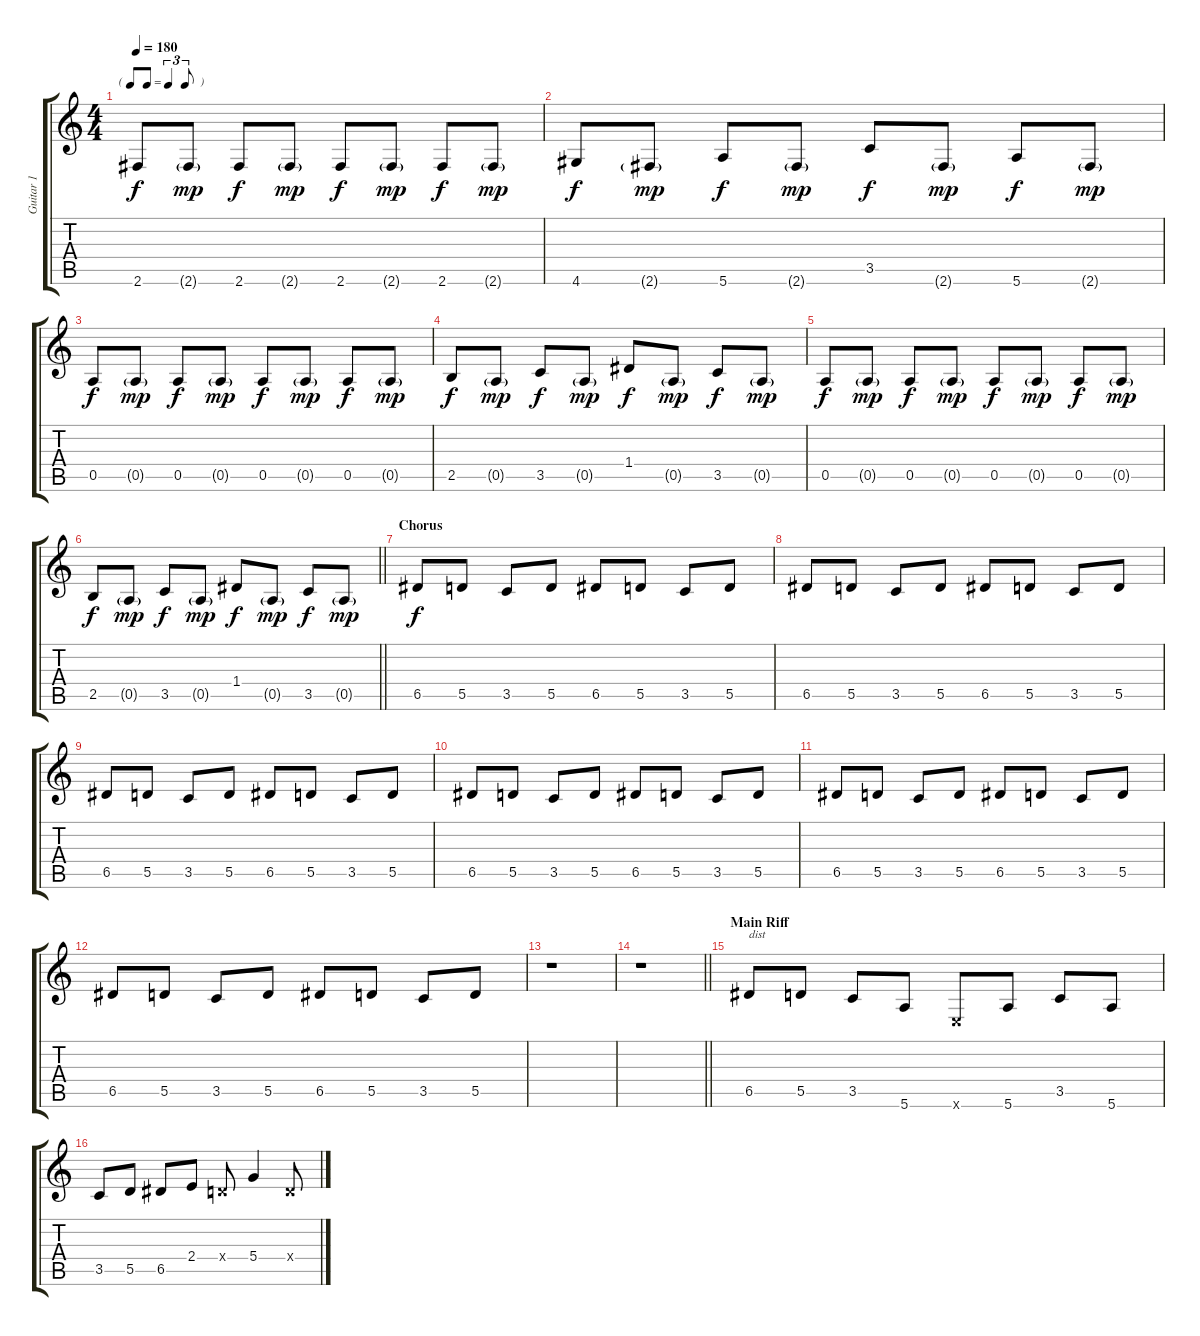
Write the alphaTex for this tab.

\track ("Guitar 1" "Guitar 1") {instrument overdrivenguitar}
\staff {score tabs}
\tuning (E4 B3 G3 D3 A2 E2) {hide}
\ts (4 4)
\tf triplet8th
\tempo 180
\clef g2
\ks c
2.6.8{dy f} 2.6{g}.8{dy mp} 2.6.8{dy f} 2.6{g}.8{dy mp} 2.6.8{dy f} 2.6{g}.8{dy mp} 2.6.8{dy f} 2.6{g}.8{dy mp} |
4.6.8{dy f} 2.6{g}.8{dy mp} 5.6.8{dy f} 2.6{g}.8{dy mp} 3.5.8{dy f} 2.6{g}.8{dy mp} 5.6.8{dy f} 2.6{g}.8{dy mp} |
0.5.8{dy f} 0.5{g}.8{dy mp} 0.5.8{dy f} 0.5{g}.8{dy mp} 0.5.8{dy f} 0.5{g}.8{dy mp} 0.5.8{dy f} 0.5{g}.8{dy mp} |
2.5.8{dy f} 0.5{g}.8{dy mp} 3.5.8{dy f} 0.5{g}.8{dy mp} 1.4.8{dy f} 0.5{g}.8{dy mp} 3.5.8{dy f} 0.5{g}.8{dy mp} |
0.5.8{dy f} 0.5{g}.8{dy mp} 0.5.8{dy f} 0.5{g}.8{dy mp} 0.5.8{dy f} 0.5{g}.8{dy mp} 0.5.8{dy f} 0.5{g}.8{dy mp} |
\barLineRight lightlight
2.5.8{dy f} 0.5{g}.8{dy mp} 3.5.8{dy f} 0.5{g}.8{dy mp} 1.4.8{dy f} 0.5{g}.8{dy mp} 3.5.8{dy f} 0.5{g}.8{dy mp} |
\section ("" "Chorus")
6.5.8{dy f} 5.5.8 3.5.8 5.5.8 6.5.8 5.5.8 3.5.8 5.5.8 |
6.5.8 5.5.8 3.5.8 5.5.8 6.5.8 5.5.8 3.5.8 5.5.8 |
6.5.8 5.5.8 3.5.8 5.5.8 6.5.8 5.5.8 3.5.8 5.5.8 |
6.5.8 5.5.8 3.5.8 5.5.8 6.5.8 5.5.8 3.5.8 5.5.8 |
6.5.8 5.5.8 3.5.8 5.5.8 6.5.8 5.5.8 3.5.8 5.5.8 |
6.5.8 5.5.8 3.5.8 5.5.8 6.5.8 5.5.8 3.5.8 5.5.8 |
r.1 |
\barLineRight lightlight
r.1 |
\section ("" "Main Riff")
6.5.8{txt "dist" instrument overdrivenguitar} 5.5.8 3.5.8 5.6.8 0.6{x}.8 5.6.8 3.5.8 5.6.8 |
3.5.8 5.5.8 6.5.8 2.4.8 0.4{x}.8 5.4.4 0.4{x}.8
